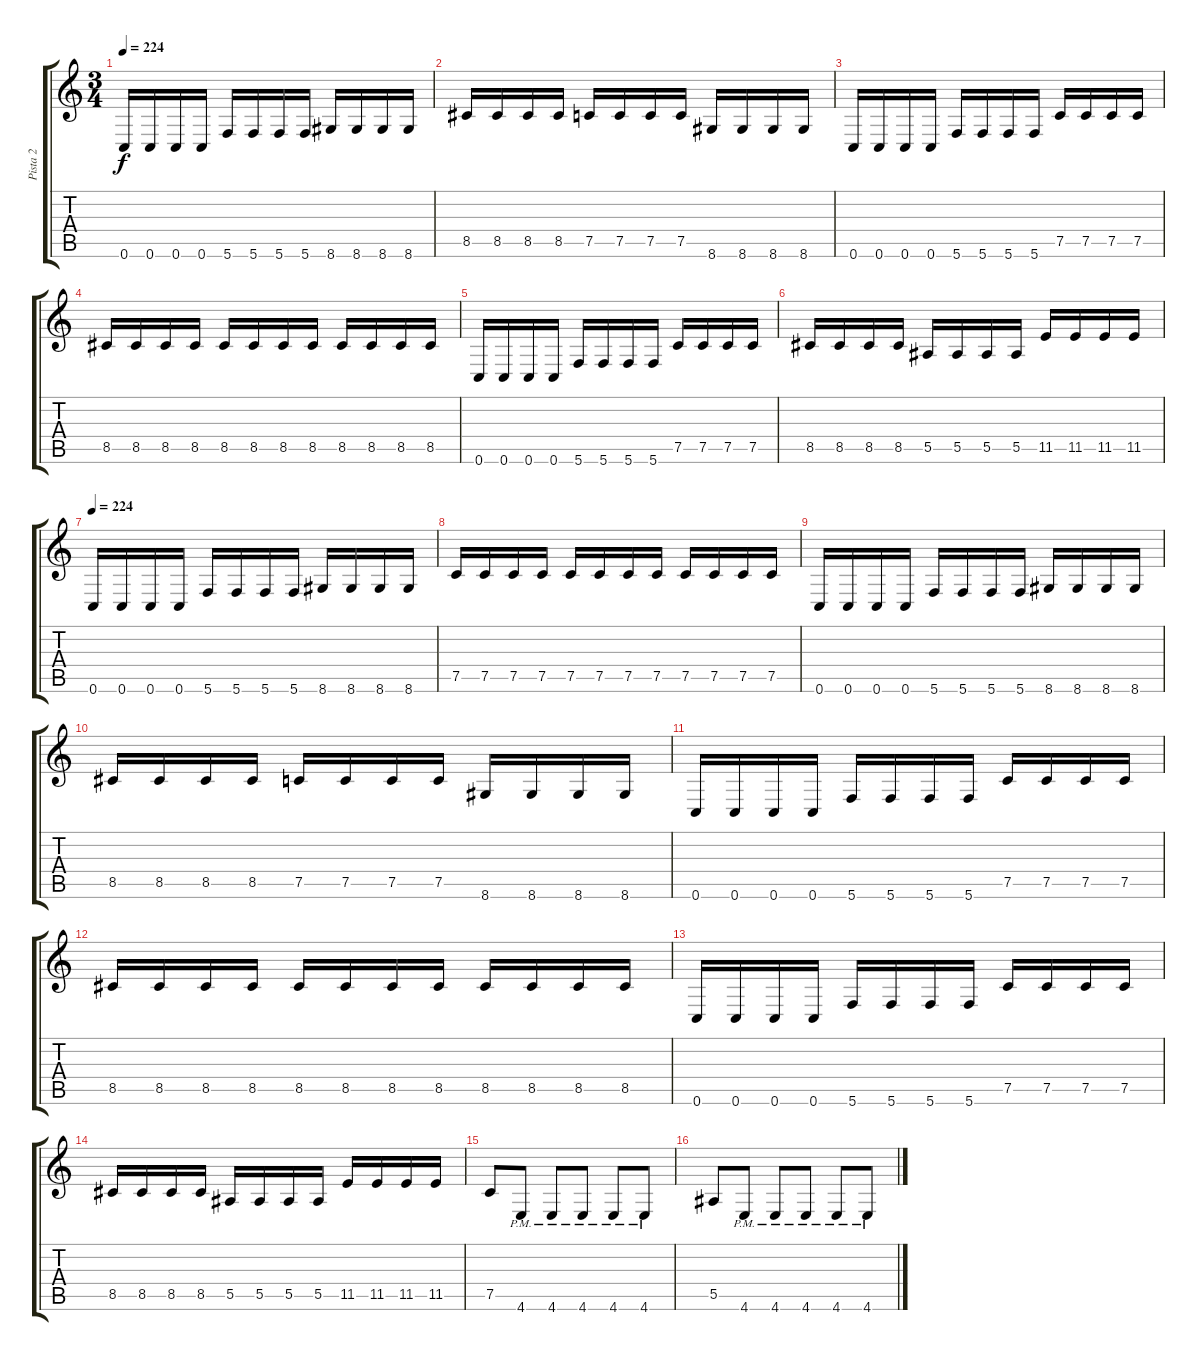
\track ("Pista 2" "Pista 2") {instrument distortionguitar}
\staff {score tabs}
\tuning (C4 G3 Eb3 Bb2 F2 C2) {hide}
\ts (3 4)
\tempo 224
\clef g2
\ks c
0.6.16{dy f} 0.6.16 0.6.16 0.6.16 5.6.16 5.6.16 5.6.16 5.6.16 8.6.16 8.6.16 8.6.16 8.6.16 |
8.5.16 8.5.16 8.5.16 8.5.16 7.5.16 7.5.16 7.5.16 7.5.16 8.6.16 8.6.16 8.6.16 8.6.16 |
0.6.16 0.6.16 0.6.16 0.6.16 5.6.16 5.6.16 5.6.16 5.6.16 7.5.16 7.5.16 7.5.16 7.5.16 |
8.5.16 8.5.16 8.5.16 8.5.16 8.5.16 8.5.16 8.5.16 8.5.16 8.5.16 8.5.16 8.5.16 8.5.16 |
0.6.16 0.6.16 0.6.16 0.6.16 5.6.16 5.6.16 5.6.16 5.6.16 7.5.16 7.5.16 7.5.16 7.5.16 |
8.5.16 8.5.16 8.5.16 8.5.16 5.5.16 5.5.16 5.5.16 5.5.16 11.5.16 11.5.16 11.5.16 11.5.16 |
\tempo 224
0.6.16{volume 16 instrument distortionguitar} 0.6.16 0.6.16 0.6.16 5.6.16 5.6.16 5.6.16 5.6.16 8.6.16 8.6.16 8.6.16 8.6.16 |
7.5.16 7.5.16 7.5.16 7.5.16 7.5.16 7.5.16 7.5.16 7.5.16 7.5.16 7.5.16 7.5.16 7.5.16 |
0.6.16 0.6.16 0.6.16 0.6.16 5.6.16 5.6.16 5.6.16 5.6.16 8.6.16 8.6.16 8.6.16 8.6.16 |
8.5.16 8.5.16 8.5.16 8.5.16 7.5.16 7.5.16 7.5.16 7.5.16 8.6.16 8.6.16 8.6.16 8.6.16 |
0.6.16 0.6.16 0.6.16 0.6.16 5.6.16 5.6.16 5.6.16 5.6.16 7.5.16 7.5.16 7.5.16 7.5.16 |
8.5.16 8.5.16 8.5.16 8.5.16 8.5.16 8.5.16 8.5.16 8.5.16 8.5.16 8.5.16 8.5.16 8.5.16 |
0.6.16 0.6.16 0.6.16 0.6.16 5.6.16 5.6.16 5.6.16 5.6.16 7.5.16 7.5.16 7.5.16 7.5.16 |
8.5.16 8.5.16 8.5.16 8.5.16 5.5.16 5.5.16 5.5.16 5.5.16 11.5.16 11.5.16 11.5.16 11.5.16 |
7.5.8 4.6{pm}.8 4.6{pm}.8 4.6{pm}.8 4.6{pm}.8 4.6{pm}.8 |
5.5.8 4.6{pm}.8 4.6{pm}.8 4.6{pm}.8 4.6{pm}.8 4.6{pm}.8
